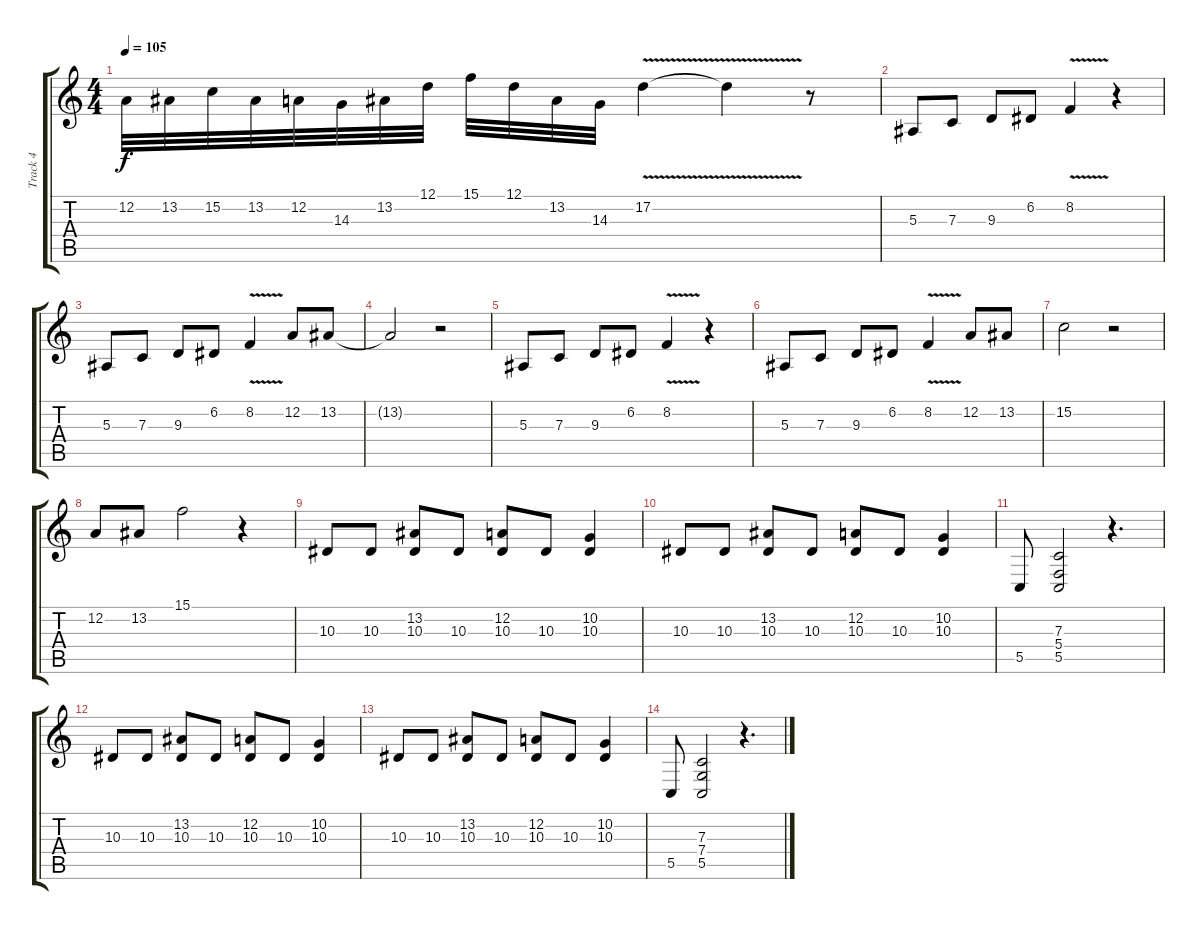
\track ("Track 4" "Track 4") {instrument harpsichord}
\staff {score tabs}
\tuning (D4 A3 F3 C3 G2 C2) {hide}
\ts (4 4)
\tempo 105
\clef g2
\ks c
12.2.32{dy f} 13.2.32 15.2.32 13.2.32 12.2.32 14.3.32 13.2.32 12.1.32 15.1.32 12.1.32 13.2.32 14.3.32 17.2{v}.4 17.2{t}.4 r.8 |
5.3.8 7.3.8 9.3.8 6.2.8 8.2{v}.4 r.4 |
5.3.8 7.3.8 9.3.8 6.2.8 8.2{v}.4 12.2.8 13.2.8 |
13.2{t}.2 r.2 |
5.3.8 7.3.8 9.3.8 6.2.8 8.2{v}.4 r.4 |
5.3.8 7.3.8 9.3.8 6.2.8 8.2{v}.4 12.2.8 13.2.8 |
15.2.2 r.2 |
12.2.8 13.2.8 15.1.2 r.4 |
10.3.8 10.3.8 (13.2 10.3).8 10.3.8 (12.2 10.3).8 10.3.8 (10.2 10.3).4 |
10.3.8 10.3.8 (13.2 10.3).8 10.3.8 (12.2 10.3).8 10.3.8 (10.2 10.3).4 |
5.5.8 (7.3 5.4 5.5).2 r.4{d} |
10.3.8 10.3.8 (13.2 10.3).8 10.3.8 (12.2 10.3).8 10.3.8 (10.2 10.3).4 |
10.3.8 10.3.8 (13.2 10.3).8 10.3.8 (12.2 10.3).8 10.3.8 (10.2 10.3).4 |
5.5.8 (7.3 7.4 5.5).2 r.4{d}
